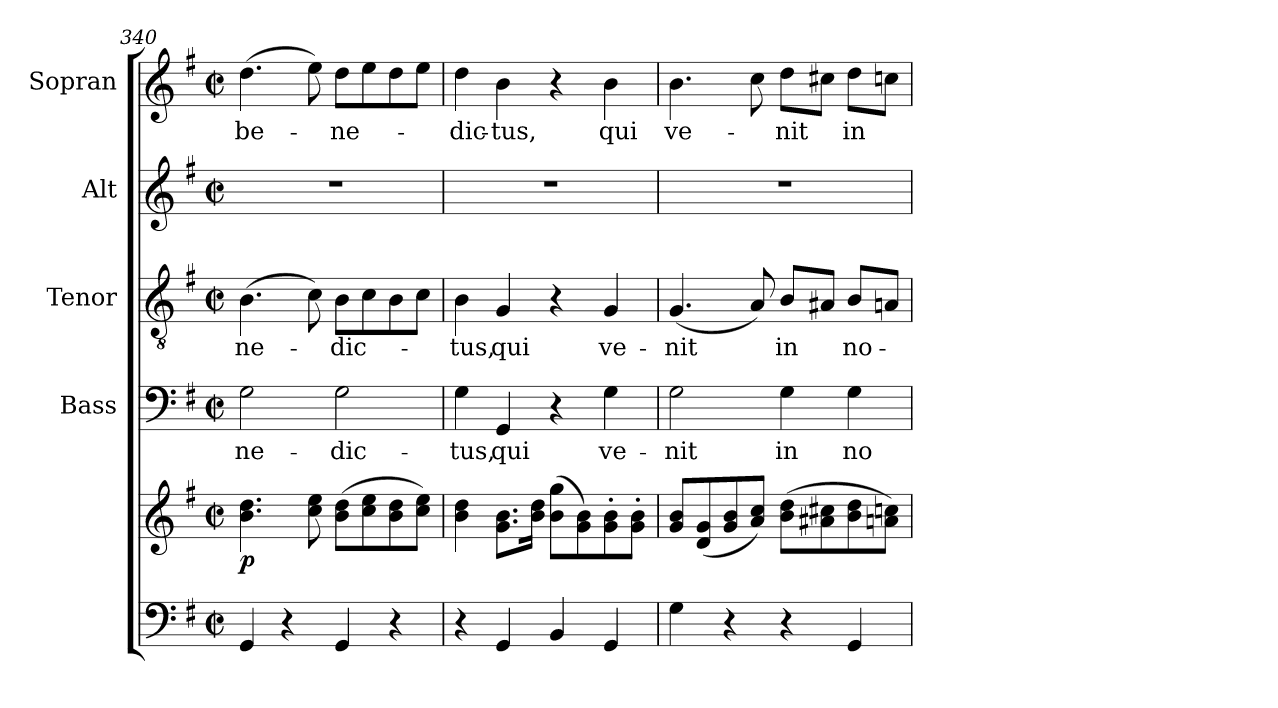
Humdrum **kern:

**kern	**kern	**dynam	**kern	**text	**kern	**text	**kern	**kern	**text
*part5	*part5	*part5	*part4	*part4	*part3	*part3	*part2	*part1	*part1
*staff6	*staff5	*staff5/6	*staff4	*staff4	*staff3	*staff3	*staff2	*staff1	*staff1
*	*	*	*I"Bass	*	*I"Tenor	*	*I"Alt	*I"Sopran	*
*	*	*	*I'B.	*	*I'T.	*	*I'A.	*I'S.	*
*clefF4	*clefG2	*	*clefF4	*	*clefGv2	*	*clefG2	*clefG2	*
*k[f#]	*k[f#]	*	*k[f#]	*	*k[f#]	*	*k[f#]	*k[f#]	*
*G:	*G:	*	*G:	*	*G:	*	*G:	*G:	*
*M2/2	*M2/2	*	*M2/2	*	*M2/2	*	*M2/2	*M2/2	*
*met(c|)	*met(c|)	*	*met(c|)	*	*met(c|)	*	*met(c|)	*met(c|)	*
=340	=340	=340	=340	=340	=340	=340	=340	=340	=340
!	!	!LO:DY:b	!	!LO:LY:b	!	!LO:LY:b	!	!	!LO:LY:b
4GG/	4.b\ 4.dd\	p	2G\	-ne-	(>4.B\	-ne-	1r	(>4.dd\	be-
4r	.	.	.	.	.	.	.	.	.
.	8cc\ 8ee\	.	.	.	8c\)	.	.	8ee\)	.
!	!	!	!	!LO:LY:b	!	!LO:LY:b	!	!	!LO:LY:b
4GG/	(>8b\ 8dd\L	.	2G\	-dic-	8B\L	-dic-	.	8dd\L	-ne-
.	8cc\ 8ee\	.	.	.	8c\	.	.	8ee\	.
4r	8b\ 8dd\	.	.	.	8B\	.	.	8dd\	.
.	8cc\ 8ee\J)	.	.	.	8c\J	.	.	8ee\J	.
=341	=341	=341	=341	=341	=341	=341	=341	=341	=341
!	!	!	!	!LO:LY:b	!	!LO:LY:b	!	!	!LO:LY:b
4r	4b\ 4dd\	.	4G\	-tus,	4B\	-tus,	1r	4dd\	-dic-
!	!	!	!	!LO:LY:b	!	!LO:LY:b	!	!	!LO:LY:b
4GG/	8.g\ 8.b\L	.	4GG/	qui	4G/	qui	.	4b\	-tus,
.	16b\ 16dd\Jk	.	.	.	.	.	.	.	.
4BB/	(>8b\ 8gg\L	.	4r	.	4r	.	.	4r	.
.	8g\ 8b\)	.	.	.	.	.	.	.	.
!	!	!	!	!LO:LY:b	!	!LO:LY:b	!	!	!LO:LY:b
4GG/	8g\'> 8b\'>	.	4G\	ve-	4G/	ve-	.	4b\	qui
.	8g\'> 8b\'>J	.	.	.	.	.	.	.	.
=342	=342	=342	=342	=342	=342	=342	=342	=342	=342
!	!	!	!	!LO:LY:b	!	!LO:LY:b	!	!	!LO:LY:b
4G\	8g/ 8b/L	.	2G\	-nit	(<4.G/	-nit	1r	4.b\	ve-
.	(<8d/ 8g/	.	.	.	.	.	.	.	.
4r	8g/ 8b/	.	.	.	.	.	.	.	.
.	8a/ 8cc/J)	.	.	.	8A/)	.	.	8cc\	.
!	!	!	!	!LO:LY:b	!	!LO:LY:b	!	!	!LO:LY:b
4r	(>8b\ 8dd\L	.	4G\	in	8B/L	in	.	8dd\L	-nit
.	8a#X\ 8cc#X\	.	.	.	8A#X/J	.	.	8cc#X\J	.
!	!	!	!	!LO:LY:b	!	!LO:LY:b	!	!	!LO:LY:b
4GG/	8b\ 8dd\	.	4G\	no-	8B/L	no-	.	8dd\L	in
.	8an\ 8ccn\J)	.	.	.	8An/J	.	.	8ccn\J	.
=	=	=	=	=	=	=	=	=	=
*-	*-	*-	*-	*-	*-	*-	*-	*-	*-
